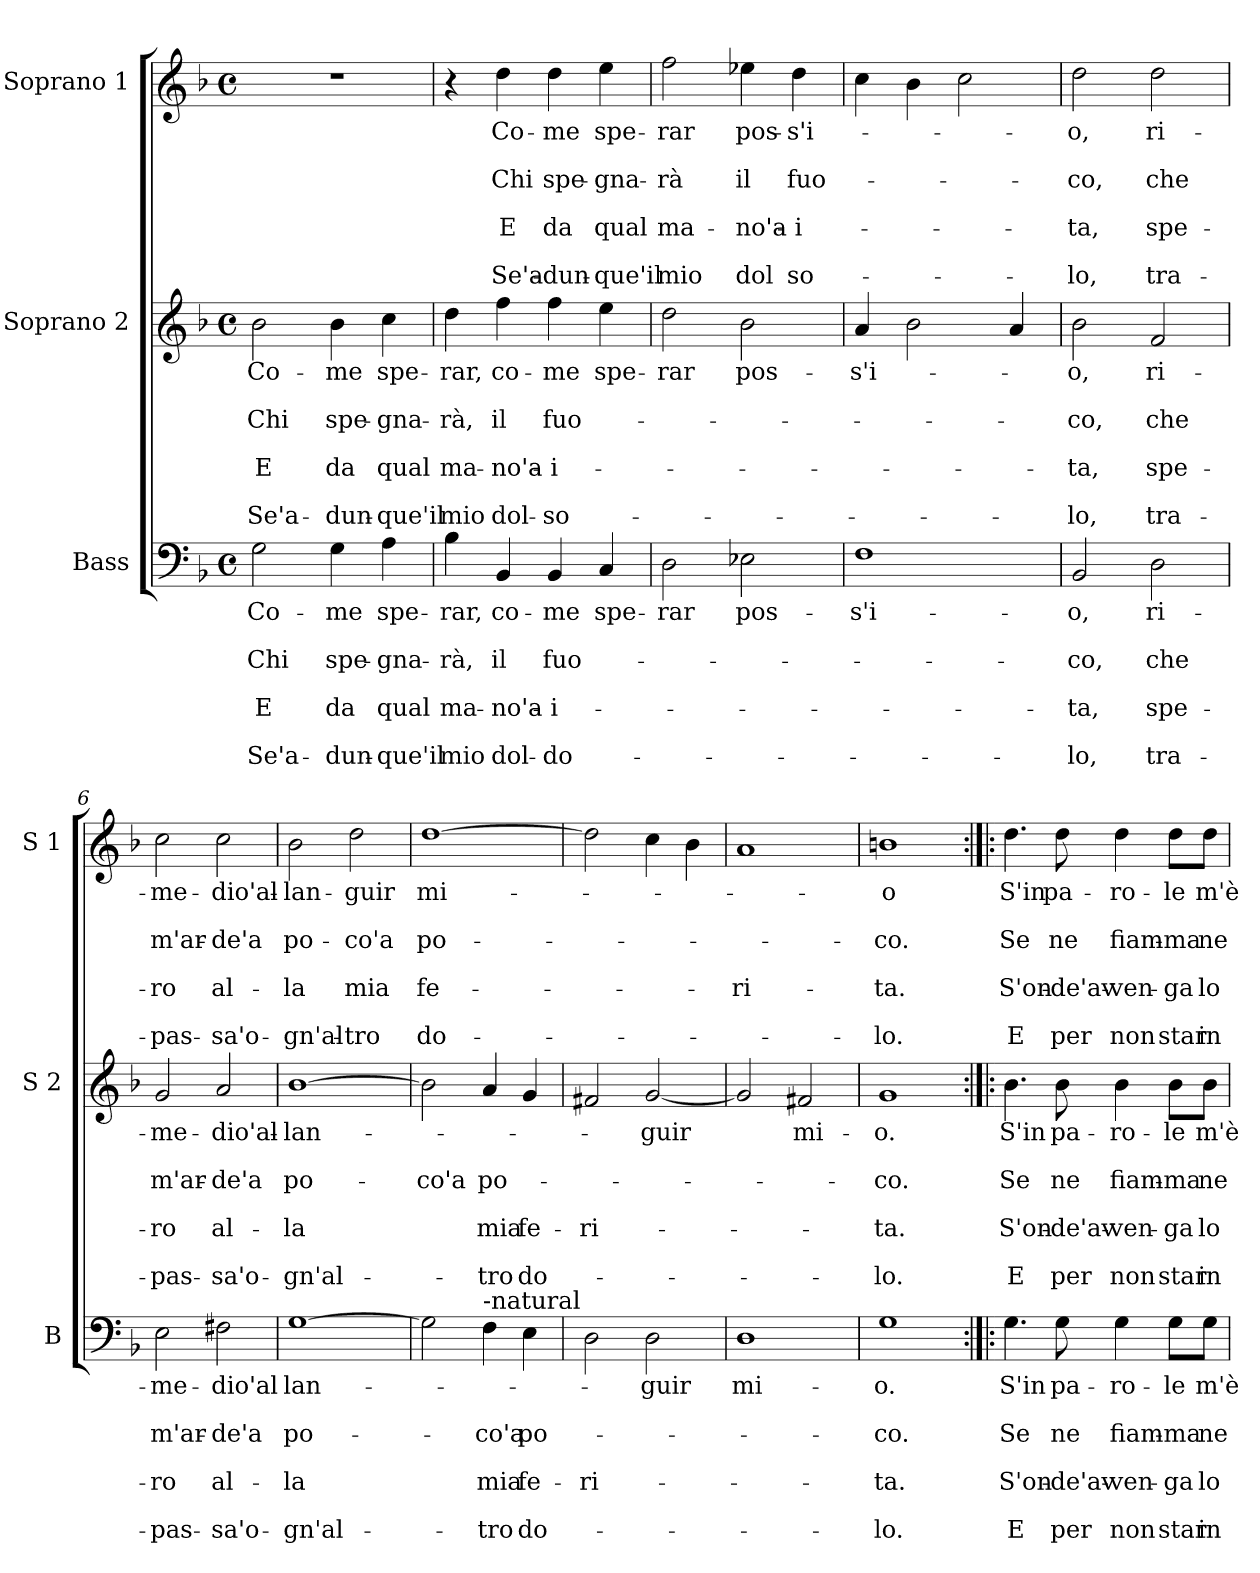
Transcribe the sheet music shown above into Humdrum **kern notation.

**kern	**text	**text	**text	**text	**text	**text	**text	**kern	**text	**text	**text	**text	**text	**text	**text	**kern	**text	**text	**text	**text	**text	**text	**text
*part3	*part3	*part3	*part3	*part3	*part3	*part3	*part3	*part2	*part2	*part2	*part2	*part2	*part2	*part2	*part2	*part1	*part1	*part1	*part1	*part1	*part1	*part1	*part1
*staff3	*staff3	*staff3	*staff3	*staff3	*staff3	*staff3	*staff3	*staff2	*staff2	*staff2	*staff2	*staff2	*staff2	*staff2	*staff2	*staff1	*staff1	*staff1	*staff1	*staff1	*staff1	*staff1	*staff1
*I"Bass	*	*	*	*	*	*	*	*I"Soprano 2	*	*	*	*	*	*	*	*I"Soprano 1	*	*	*	*	*	*	*
*I'B	*	*	*	*	*	*	*	*I'S 2	*	*	*	*	*	*	*	*I'S 1	*	*	*	*	*	*	*
*clefF4	*	*	*	*	*	*	*	*clefG2	*	*	*	*	*	*	*	*clefG2	*	*	*	*	*	*	*
*k[b-]	*	*	*	*	*	*	*	*k[b-]	*	*	*	*	*	*	*	*k[b-]	*	*	*	*	*	*	*
*F:	*	*	*	*	*	*	*	*F:	*	*	*	*	*	*	*	*F:	*	*	*	*	*	*	*
*M4/4	*	*	*	*	*	*	*	*M4/4	*	*	*	*	*	*	*	*M4/4	*	*	*	*	*	*	*
*met(c)	*	*	*	*	*	*	*	*met(c)	*	*	*	*	*	*	*	*met(c)	*	*	*	*	*	*	*
=1	=1	=1	=1	=1	=1	=1	=1	=1	=1	=1	=1	=1	=1	=1	=1	=1	=1	=1	=1	=1	=1	=1	=1
!	!LO:LY:b	!	!LO:LY:b	!	!LO:LY:b	!	!LO:LY:b	!	!LO:LY:b	!	!LO:LY:b	!	!LO:LY:b	!	!LO:LY:b	!	!	!	!	!	!	!	!
2G\	Co-	.	Chi	.	E	.	Se'a-	2b-\	Co-	.	Chi	.	E	.	Se'a-	1r	.	.	.	.	.	.	.
!	!LO:LY:b	!	!LO:LY:b	!	!LO:LY:b	!	!LO:LY:b	!	!LO:LY:b	!	!LO:LY:b	!	!LO:LY:b	!	!LO:LY:b	!	!	!	!	!	!	!	!
4G\	-me	.	spe-	.	da	.	-dun-	4b-\	-me	.	spe-	.	da	.	-dun-	.	.	.	.	.	.	.	.
!	!LO:LY:b	!	!LO:LY:b	!	!LO:LY:b	!	!LO:LY:b	!	!LO:LY:b	!	!LO:LY:b	!	!LO:LY:b	!	!LO:LY:b	!	!	!	!	!	!	!	!
4A\	spe-	.	-gna-	.	qual	.	-que'il	4cc\	spe-	.	-gna-	.	qual	.	-que'il	.	.	.	.	.	.	.	.
=2	=2	=2	=2	=2	=2	=2	=2	=2	=2	=2	=2	=2	=2	=2	=2	=2	=2	=2	=2	=2	=2	=2	=2
!	!LO:LY:b	!	!LO:LY:b	!	!LO:LY:b	!	!LO:LY:b	!	!LO:LY:b	!	!LO:LY:b	!	!LO:LY:b	!	!LO:LY:b	!	!	!	!	!	!	!	!
4B-\	-rar,	.	-rà,	.	ma-	.	mio	4dd\	-rar,	.	-rà,	.	ma-	.	mio	4r	.	.	.	.	.	.	.
!	!LO:LY:b	!	!LO:LY:b	!	!LO:LY:b	!	!LO:LY:b	!	!LO:LY:b	!	!LO:LY:b	!	!LO:LY:b	!	!LO:LY:b	!	!LO:LY:b	!	!LO:LY:b	!	!LO:LY:b	!	!LO:LY:b
4BB-/	co-	.	il	.	-no'a-	.	dol-	4ff\	co-	.	il	.	-no'a-	.	dol-	4dd\	Co-	.	Chi	.	E	.	Se'a-
!	!LO:LY:b	!	!LO:LY:b	!	!LO:LY:b	!	!LO:LY:b	!	!LO:LY:b	!	!LO:LY:b	!	!LO:LY:b	!	!LO:LY:b	!	!LO:LY:b	!	!LO:LY:b	!	!LO:LY:b	!	!LO:LY:b
4BB-/	-me	.	fuo-	.	-i-	.	-do-	4ff\	-me	.	fuo-	.	-i-	.	-so-	4dd\	-me	.	spe-	.	da	.	-dun-
!	!LO:LY:b	!	!	!	!	!	!	!	!LO:LY:b	!	!	!	!	!	!	!	!LO:LY:b	!	!LO:LY:b	!	!LO:LY:b	!	!LO:LY:b
4C/	spe-	.	.	.	.	.	.	4ee\	spe-	.	.	.	.	.	.	4ee\	spe-	.	-gna-	.	qual	.	-que'il
=3	=3	=3	=3	=3	=3	=3	=3	=3	=3	=3	=3	=3	=3	=3	=3	=3	=3	=3	=3	=3	=3	=3	=3
!	!LO:LY:b	!	!	!	!	!	!	!	!LO:LY:b	!	!	!	!	!	!	!	!LO:LY:b	!	!LO:LY:b	!	!LO:LY:b	!	!LO:LY:b
2D\	-rar	.	.	.	.	.	.	2dd\	-rar	.	.	.	.	.	.	2ff\	-rar	.	-rà	.	ma-	.	mio
!	!LO:LY:b	!	!	!	!	!	!	!	!LO:LY:b	!	!	!	!	!	!	!	!LO:LY:b	!	!LO:LY:b	!	!LO:LY:b	!	!LO:LY:b
2E-X\	pos-	.	.	.	.	.	.	2b-\	pos-	.	.	.	.	.	.	4ee-X\	pos-	.	il	.	-no'a-	.	dol
!	!	!	!	!	!	!	!	!	!	!	!	!	!	!	!	!	!LO:LY:b	!	!LO:LY:b	!	!LO:LY:b	!	!LO:LY:b
.	.	.	.	.	.	.	.	.	.	.	.	.	.	.	.	4dd\	-s'i-	.	fuo-	.	-i-	.	so-
=4	=4	=4	=4	=4	=4	=4	=4	=4	=4	=4	=4	=4	=4	=4	=4	=4	=4	=4	=4	=4	=4	=4	=4
!	!LO:LY:b	!	!	!	!	!	!	!	!LO:LY:b	!	!	!	!	!	!	!	!	!	!	!	!	!	!
1F	-s'i-	.	.	.	.	.	.	4a/	-s'i-	.	.	.	.	.	.	4cc\	.	.	.	.	.	.	.
.	.	.	.	.	.	.	.	2b-\	.	.	.	.	.	.	.	4b-\	.	.	.	.	.	.	.
.	.	.	.	.	.	.	.	.	.	.	.	.	.	.	.	2cc\	.	.	.	.	.	.	.
.	.	.	.	.	.	.	.	4a/	.	.	.	.	.	.	.	.	.	.	.	.	.	.	.
=5	=5	=5	=5	=5	=5	=5	=5	=5	=5	=5	=5	=5	=5	=5	=5	=5	=5	=5	=5	=5	=5	=5	=5
!	!LO:LY:b	!	!LO:LY:b	!	!LO:LY:b	!	!LO:LY:b	!	!LO:LY:b	!	!LO:LY:b	!	!LO:LY:b	!	!LO:LY:b	!	!LO:LY:b	!	!LO:LY:b	!	!LO:LY:b	!	!LO:LY:b
2BB-/	-o,	.	-co,	.	-ta,	.	-lo,	2b-\	-o,	.	-co,	.	-ta,	.	-lo,	2dd\	-o,	.	-co,	.	-ta,	.	-lo,
!	!LO:LY:b	!	!LO:LY:b	!	!LO:LY:b	!	!LO:LY:b	!	!LO:LY:b	!	!LO:LY:b	!	!LO:LY:b	!	!LO:LY:b	!	!LO:LY:b	!	!LO:LY:b	!	!LO:LY:b	!	!LO:LY:b
2D\	ri-	.	che	.	spe-	.	tra-	2f/	ri-	.	che	.	spe-	.	tra-	2dd\	ri-	.	che	.	spe-	.	tra-
!!LO:LB:g=z
=6	=6	=6	=6	=6	=6	=6	=6	=6	=6	=6	=6	=6	=6	=6	=6	=6	=6	=6	=6	=6	=6	=6	=6
!	!LO:LY:b	!	!LO:LY:b	!	!LO:LY:b	!	!LO:LY:b	!	!LO:LY:b	!	!LO:LY:b	!	!LO:LY:b	!	!LO:LY:b	!	!LO:LY:b	!	!LO:LY:b	!	!LO:LY:b	!	!LO:LY:b
2E\	-me-	.	m'ar-	.	-ro	.	-pas-	2g/	-me-	.	m'ar-	.	-ro	.	-pas-	2cc\	-me-	.	m'ar-	.	-ro	.	-pas-
!	!LO:LY:b	!	!LO:LY:b	!	!LO:LY:b	!	!LO:LY:b	!	!LO:LY:b	!	!LO:LY:b	!	!LO:LY:b	!	!LO:LY:b	!	!LO:LY:b	!	!LO:LY:b	!	!LO:LY:b	!	!LO:LY:b
2F#X\	-dio'al	.	-de'a	.	al-	.	-sa'o-	2a/	-dio'al-	.	-de'a	.	al-	.	-sa'o-	2cc\	-dio'al-	.	-de'a	.	al-	.	-sa'o-
=7	=7	=7	=7	=7	=7	=7	=7	=7	=7	=7	=7	=7	=7	=7	=7	=7	=7	=7	=7	=7	=7	=7	=7
!	!LO:LY:b	!	!LO:LY:b	!	!LO:LY:b	!	!LO:LY:b	!	!LO:LY:b	!	!LO:LY:b	!	!LO:LY:b	!	!LO:LY:b	!	!LO:LY:b	!	!LO:LY:b	!	!LO:LY:b	!	!LO:LY:b
[1G	lan-	.	po-	.	-la	.	-gn'al-	[1b-	-lan-	.	po-	.	-la	.	-gn'al-	2b-\	-lan-	.	po-	.	-la	.	-gn'al-
!	!	!	!	!	!	!	!	!	!	!	!	!	!	!	!	!	!LO:LY:b	!	!LO:LY:b	!	!LO:LY:b	!	!LO:LY:b
.	.	.	.	.	.	.	.	.	.	.	.	.	.	.	.	2dd\	-guir	.	-co'a	.	mia	.	-tro
=8	=8	=8	=8	=8	=8	=8	=8	=8	=8	=8	=8	=8	=8	=8	=8	=8	=8	=8	=8	=8	=8	=8	=8
!	!	!	!	!	!	!	!	!	!	!	!LO:LY:b	!	!	!	!	!	!LO:LY:b	!	!LO:LY:b	!	!LO:LY:b	!	!LO:LY:b
2G\]	.	.	.	.	.	.	.	2b-\]	.	.	-co'a	.	.	.	.	[1dd	mi-	.	po-	.	fe-	.	do-
!LO:TX:a:t=-natural	!	!	!	!	!	!	!	!	!	!	!	!	!	!	!	!	!	!	!	!	!	!	!
!	!	!	!LO:LY:b	!	!LO:LY:b	!	!LO:LY:b	!	!	!	!LO:LY:b	!	!LO:LY:b	!	!LO:LY:b	!	!	!	!	!	!	!	!
4F\	.	.	-co'a	.	mia	.	-tro	4a/	.	.	po-	.	mia	.	-tro	.	.	.	.	.	.	.	.
!	!	!	!LO:LY:b	!	!LO:LY:b	!	!LO:LY:b	!	!	!	!	!	!LO:LY:b	!	!LO:LY:b	!	!	!	!	!	!	!	!
4E\	.	.	po-	.	fe-	.	do-	4g/	.	.	.	.	fe-	.	do-	.	.	.	.	.	.	.	.
=9	=9	=9	=9	=9	=9	=9	=9	=9	=9	=9	=9	=9	=9	=9	=9	=9	=9	=9	=9	=9	=9	=9	=9
!	!	!	!	!	!LO:LY:b	!	!	!	!	!	!	!	!LO:LY:b	!	!	!	!	!	!	!	!	!	!
2D\	.	.	.	.	-ri-	.	.	2f#X/	.	.	.	.	-ri-	.	.	2dd\]	.	.	.	.	.	.	.
!	!LO:LY:b	!	!	!	!	!	!	!	!LO:LY:b	!	!	!	!	!	!	!	!	!	!	!	!	!	!
2D\	-guir	.	.	.	.	.	.	[2g/	-guir	.	.	.	.	.	.	4cc\	.	.	.	.	.	.	.
.	.	.	.	.	.	.	.	.	.	.	.	.	.	.	.	4b-\	.	.	.	.	.	.	.
=10	=10	=10	=10	=10	=10	=10	=10	=10	=10	=10	=10	=10	=10	=10	=10	=10	=10	=10	=10	=10	=10	=10	=10
!	!LO:LY:b	!	!	!	!	!	!	!	!	!	!	!	!	!	!	!	!	!	!	!	!LO:LY:b	!	!
1D	mi-	.	.	.	.	.	.	2g/]	.	.	.	.	.	.	.	1a	.	.	.	.	-ri-	.	.
!	!	!	!	!	!	!	!	!	!LO:LY:b	!	!	!	!	!	!	!	!	!	!	!	!	!	!
.	.	.	.	.	.	.	.	2f#X/	mi-	.	.	.	.	.	.	.	.	.	.	.	.	.	.
=11	=11	=11	=11	=11	=11	=11	=11	=11	=11	=11	=11	=11	=11	=11	=11	=11	=11	=11	=11	=11	=11	=11	=11
!	!LO:LY:b	!	!LO:LY:b	!	!LO:LY:b	!	!LO:LY:b	!	!LO:LY:b	!	!LO:LY:b	!	!LO:LY:b	!	!LO:LY:b	!	!LO:LY:b	!	!LO:LY:b	!	!LO:LY:b	!	!LO:LY:b
1G	-o.	.	-co.	.	-ta.	.	-lo.	1g	-o.	.	-co.	.	-ta.	.	-lo.	1bn	-o	.	-co.	.	-ta.	.	-lo.
!!LO:PB:g=z
=12:|!|:	=12:|!|:	=12:|!|:	=12:|!|:	=12:|!|:	=12:|!|:	=12:|!|:	=12:|!|:	=12:|!|:	=12:|!|:	=12:|!|:	=12:|!|:	=12:|!|:	=12:|!|:	=12:|!|:	=12:|!|:	=12:|!|:	=12:|!|:	=12:|!|:	=12:|!|:	=12:|!|:	=12:|!|:	=12:|!|:	=12:|!|:
!	!LO:LY:b	!	!LO:LY:b	!	!LO:LY:b	!	!LO:LY:b	!	!LO:LY:b	!	!LO:LY:b	!	!LO:LY:b	!	!LO:LY:b	!	!LO:LY:b	!	!LO:LY:b	!	!LO:LY:b	!	!LO:LY:b
4.G\	S'in	.	Se	.	S'on-	.	E	4.b-\	S'in	.	Se	.	S'on-	.	E	4.dd\	S'in	.	Se	.	S'on-	.	E
!	!LO:LY:b	!	!LO:LY:b	!	!LO:LY:b	!	!LO:LY:b	!	!LO:LY:b	!	!LO:LY:b	!	!LO:LY:b	!	!LO:LY:b	!	!LO:LY:b	!	!LO:LY:b	!	!LO:LY:b	!	!LO:LY:b
8G\	pa-	.	ne	.	-de'av-	.	per	8b-\	pa-	.	ne	.	-de'av-	.	per	8dd\	pa-	.	ne	.	-de'av-	.	per
!	!LO:LY:b	!	!LO:LY:b	!	!LO:LY:b	!	!LO:LY:b	!	!LO:LY:b	!	!LO:LY:b	!	!LO:LY:b	!	!LO:LY:b	!	!LO:LY:b	!	!LO:LY:b	!	!LO:LY:b	!	!LO:LY:b
4G\	-ro-	.	fiam-	.	-ven-	.	non	4b-\	-ro-	.	fiam-	.	-ven-	.	non	4dd\	-ro-	.	fiam-	.	-ven-	.	non
!	!LO:LY:b	!	!LO:LY:b	!	!LO:LY:b	!	!LO:LY:b	!	!LO:LY:b	!	!LO:LY:b	!	!LO:LY:b	!	!LO:LY:b	!	!LO:LY:b	!	!LO:LY:b	!	!LO:LY:b	!	!LO:LY:b
8G\L	-le	.	-ma	.	-ga	.	star	8b-\L	-le	.	-ma	.	-ga	.	star	8dd\L	-le	.	-ma	.	-ga	.	star
!	!LO:LY:b	!	!LO:LY:b	!	!LO:LY:b	!	!LO:LY:b	!	!LO:LY:b	!	!LO:LY:b	!	!LO:LY:b	!	!LO:LY:b	!	!LO:LY:b	!	!LO:LY:b	!	!LO:LY:b	!	!LO:LY:b
8G\J	m'è	.	ne	.	lo	.	in	8b-\J	m'è	.	ne	.	lo	.	in	8dd\J	m'è	.	ne	.	lo	.	in
=	=	=	=	=	=	=	=	=	=	=	=	=	=	=	=	=	=	=	=	=	=	=	=
*-	*-	*-	*-	*-	*-	*-	*-	*-	*-	*-	*-	*-	*-	*-	*-	*-	*-	*-	*-	*-	*-	*-	*-
